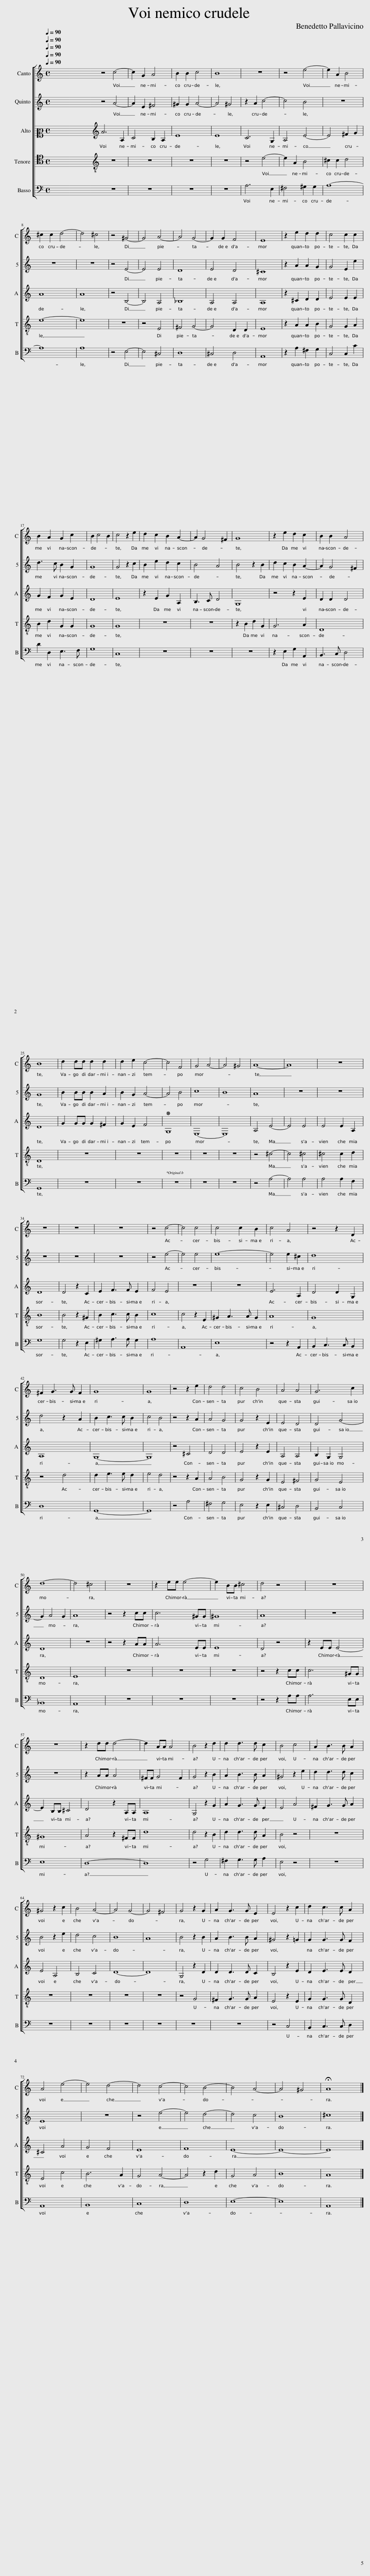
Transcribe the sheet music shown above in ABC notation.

X:1
%%score [ 1 2 3 4 5 ]
L:1/8
Q:1/4=90
M:4/4
I:linebreak $
K:C
V:1 treble
V:2 treble
V:3 alto2
V:4 tenor
V:5 bass
V:1
 x8 | x8 | z4 c4- | c2 G2 A4 | B2 B2 c4 | %5
 B8 | z8 | z4 e4- | e2 A2 B4 |$ ^c2 c2 d4- | %10
 d4 ^c4 | z4 ^G4- | G4 A4- | A4 G4- | G2 G2 F4 | %15
 E8 | z2 e2 d2 d2 | c4 c2 c2 |$ B2 A2 G2 c2 | B2 c4 B2 | %20
 c4 z2 e2 | d2 c2 B2 A2- | A2 G4 ^F2 | G8 | z2 e2 d2 c2 | %25
 B2 B2 A4 |$ B8 | d2 dd d2 d2 | d2 e2 c4- | c4 F4 | %30
 G4 A4- | A4 ^G4 | A8- | A8 | z8 |$ %35
 z8 | z8 | z8 | z4 c4- | c4 c4 | %40
 c4 c2 B2 | c4 A4 | z4 z2 D2 |$ ^F2 G3 G F2 | G8 | %45
 G8 | z4 z2 e2 | d4 d4 | c4 B4 | A4 A4 | %50
 G6 c2 |$ d8- | d4 ^c4 | z8 | z2 ee e4- | %55
 e2 BB ^c4 | d4 z4 | z8 |$ z8 | z2 dd d4- | %60
 d2 AA A4 | B4 z2 d2 | d2 d3 d c2 | B4 c4 | A2 B3 B A2 |$ %65
 ^G4 z2 c2 | B4 A4- | A4 G4- | G4 ^F4 | G4 z2 G2 | %70
 A2 G3 G E2 | E4 z2 c2 | d2 c3 c A2 |$ A4 e4- | e4 d4- | %75
 d4 c4- | c4 B4- | B4 A4- | A4 ^G4 | !fermata!A8 |] %80
V:2
 x8 | x8 | z4 A4- | A2 E2 ^F4 | ^G2 G2 A4- | %5
 A4 ^G4 | z2 A2 c4- | c4 B4 | z8 |$ z8 | %10
 z8 | z4 E4- | E4 E4 | D8 | E4 D4 | %15
 ^C8 | z2 A2 A2 G2 | G4 E2 e2 |$ d3 c B2 G2 | G8 | %20
 G4 z2 c2 | B2 e2 d2 c2 | B4 A4 | B4 z2 B2 | d2 c2 B2 A2- | %25
 A2 G4 ^F2 |$ G8 | B2 BB B2 A2 | B2 G2 A4- | A4 B4 | %30
 c8 | B8 | A8 | z8 | z8 |$ %35
 z8 | z8 | z8 | z4 e4- | e4 e4 | %40
 e8- | e4 e2 ^c2 | d8 |$ d4 z2 A2 | B2 c3 c B2 | %45
 c4 B4 | z4 z2 A2 | A4 G4 | G4 z2 E2 | E4 D4 | %50
 D4 G4- |$ G2 A4 G2 | A8 | z4 z2 cc | c6 ^GG | %55
 ^G8 | A8 | z8 |$ z8 | z2 AA A4 | %60
 ^FF G4 F2 | G4 z2 B2 | A2 B3 B A2 | ^G4 z2 e2 | d2 d3 d c2 |$ %65
 B4 z2 e2 | d4 c4 | B8 | A8 | B4 z2 B2 | %70
 A2 B3 B A2 | ^G4 z2 =G2 | G2 G3 G F2 |$ E8 | z8 | %75
 z4 e4- | e4 d4- | d4 c4 | B8 | ^c8 |] %80
V:3
 x8 | x8 | A6 A,2 | C4 B,2 A,2 | E8 | %5
 E8 | C6 G,2 | A,4 E4- | E4 ^F2 G2 |$ A8 | %10
 A8 | z4 B,4- | B,4 A,4 | _B,8 | A,4 A,4 | %15
 A,8 | z2 ^C2 D2 D2 | E4 E2 E2 |$ G2 F2 G2 E2 | D8 | %20
 E8 | z2 E2 G2 A,2 | B,3 C D4 | G,8 | z4 z2 E2 | %25
 D2 D2 D4 |$ D8 | G2 GG G2 ^F2 | G2 E2 F4 | G,8 | %30
 E,8- | E,8 | A,4 E4- | E4 E4 | E4 E2 A,2 |$ %35
 D8 | D4 z2 C2 | E2 F3 F E2 | F4 E4 | z8 | %40
 z8 | E6 A,2 | D4 D2 G,2 |$ A,8 | G,8- | %45
 G,8 | z4 ^C4 | D4 D4 | E4 z2 E2 | A,4 A,4 | %50
 B,2 G,2 G,4 |$ D8 | z8 | z4 z2 AA | A6 EE | %55
 E8 | D4 z4 | z2 EE E4- |$ E2 B,B, ^C4 | D4 z2 A,A, | %60
 A,8 | G,4 z2 G2 | A2 G3 G E2 | E4 A4 | ^F2 G3 G A2 |$ %65
 E4 A,4 | B,4 C4 | D8- | D8 | G,4 z2 D2 | %70
 D2 D3 D C2 | B,4 z2 E2 | D2 E3 E D2 |$ ^C4 A4 | G4 F4 | %75
 E8 | F8 | E8- | E8- | E8 |] %80
V:4
 x8 | x8 | z8 | z8 | z8 | %5
 z8 | z4 E4- | E2 A,2 B,4 | ^C2 C2 D4 |$ E8- | %10
 E8 | z8 | z4 E,4 | ^F,4 G,4- | G,4 D,2 D,2 | %15
 E,8 | z2 A,2 A,2 B,2 | G,4 G,2 A,2 |$ B,2 D2 G,2 G,2 | G,8 | %20
 G,8 | z8 | z8 | z2 B,2 D2 G,2 | G,6 A,2 | %25
 D,8 |$ D,8 | z8 | z8 | z8 | %30
 z8 | z8 | z4 ^C4- | C4 ^C4 | ^C4 C2 D2 |$ %35
 B,8 | B,4 z2 ^G,2 | B,2 C3 C B,2 | C8 | C4 z2 E,2 | %40
 ^G,2 A,3 A, G,2 | A,8 | G,8 |$ z4 D4 | D2 E3 E D2 | %45
 E4 D4 | z4 z2 A,2 | A,4 B,4 | G,4 z2 G,2 | E,4 ^F,4 | %50
 G,4 E,4 |$ D,8 | E,8 | z8 | z8 | %55
 z8 | z4 z2 CC | C6 ^G,G, |$ ^G,8 | A,4 z2 ^F,F, | %60
 D8 | D4 z2 B,2 | D2 D3 D A,2 | B,4 z4 | z8 |$ %65
 z8 | z8 | z8 | z8 | z4 G,4 | %70
 ^F,2 G,3 G, A,2 | E,4 z2 E,2 | G,2 G,3 G, D,2 |$ E,4 C4 | B,6 A,2 | %75
 G,4 A,4- | A,4 z2 D2 | G,4 A,4 | B,8 | A,8 |] %80
V:5
 x8 | x8 | z8 | z8 | z8 | %5
 z8 | A,6 E,2 | ^F,4 ^G,2 G,2 | A,8- |$ A,8 | %10
 A,8 | z4 E,4- | E,4 ^C,4 | D,8 | ^C,4 D,4 | %15
 A,,8 | z2 A,2 ^F,2 G,2 | C,4 C,2 C2 |$ D2 D,2 E,3 F, | G,8 | %20
 C,8 | z8 | z8 | z8 | z2 E,2 G,2 A,,2 | %25
 B,,3 C, D,4 |$ G,,8 | z8 | z8 | z8 | %30
 z8 | z8 | z4 A,4- | A,4 A,4 | A,4 A,2 F,2 |$ %35
 G,8 | G,4 z2 E,2 | ^G,2 A,3 A, G,2 | A,8 | A,,8 | %40
 E,8 | z4 z2 A,,2 | B,,2 C,3 C, B,,2 |$ D,8 | G,,8- | %45
 G,,8 | z4 A,4 | ^F,4 G,4 | E,4 z2 E,2 | ^C,4 D,4 | %50
 B,,4 C,4 |$ _B,,8 | A,,8 | z8 | z8 | %55
 z8 | z4 z2 A,A, | A,6 E,E, |$ E,8 | D,8- | %60
 D,8 | z4 G,4 | ^F,2 G,3 G, A,2 | E,4 z4 | z8 |$ %65
 z8 | z8 | z8 | z8 | z8 | %70
 z8 | z4 C,4 | B,,2 C,3 C, D,2 |$ A,,8 | B,,8 | %75
 C,8 | D,8 | E,8- | E,8 | A,,8 |] %80
